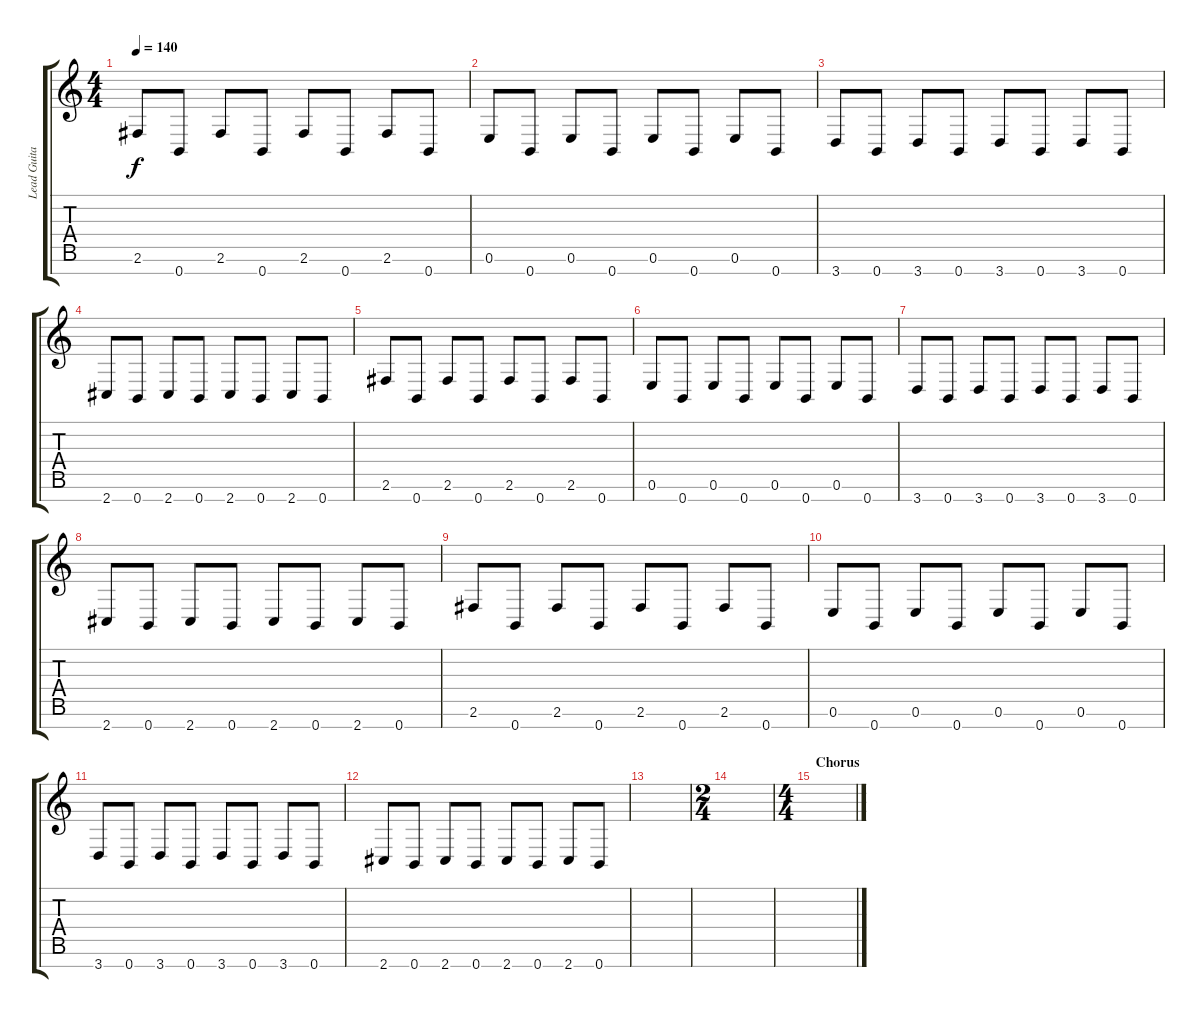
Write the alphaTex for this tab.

\track ("Lead Guitar" "Lead Guita") {instrument overdrivenguitar}
\staff {score tabs}
\tuning (E4 B3 G3 D3 A2 E2 B1) {hide}
\ts (4 4)
\tempo 140
\clef g2
\ks c
2.6.8{dy f} 0.7.8 2.6.8 0.7.8 2.6.8 0.7.8 2.6.8 0.7.8 |
0.6.8 0.7.8 0.6.8 0.7.8 0.6.8 0.7.8 0.6.8 0.7.8 |
3.7.8 0.7.8 3.7.8 0.7.8 3.7.8 0.7.8 3.7.8 0.7.8 |
2.7.8 0.7.8 2.7.8 0.7.8 2.7.8 0.7.8 2.7.8 0.7.8 |
2.6.8 0.7.8 2.6.8 0.7.8 2.6.8 0.7.8 2.6.8 0.7.8 |
0.6.8 0.7.8 0.6.8 0.7.8 0.6.8 0.7.8 0.6.8 0.7.8 |
3.7.8 0.7.8 3.7.8 0.7.8 3.7.8 0.7.8 3.7.8 0.7.8 |
2.7.8 0.7.8 2.7.8 0.7.8 2.7.8 0.7.8 2.7.8 0.7.8 |
2.6.8 0.7.8 2.6.8 0.7.8 2.6.8 0.7.8 2.6.8 0.7.8 |
0.6.8 0.7.8 0.6.8 0.7.8 0.6.8 0.7.8 0.6.8 0.7.8 |
3.7.8 0.7.8 3.7.8 0.7.8 3.7.8 0.7.8 3.7.8 0.7.8 |
2.7.8 0.7.8 2.7.8 0.7.8 2.7.8 0.7.8 2.7.8 0.7.8 |
|
\ts (2 4)
|
\ts (4 4)
\section ("" "Chorus")
